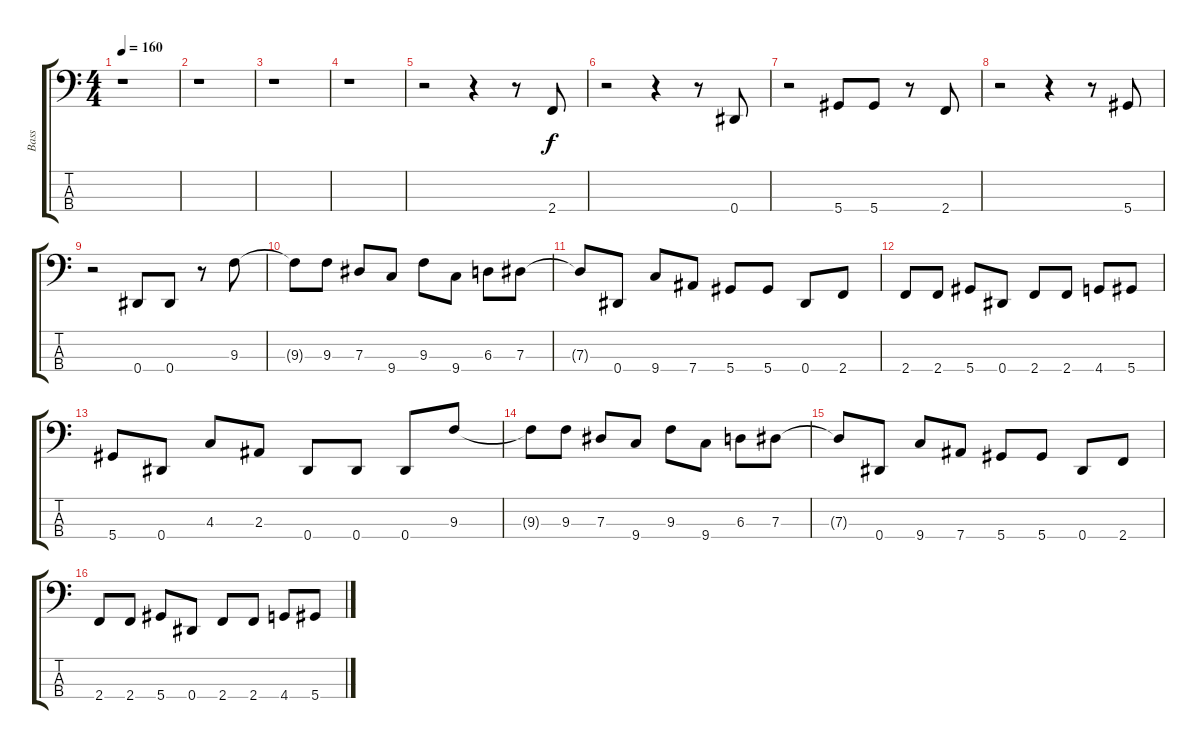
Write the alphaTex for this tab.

\track ("Bass" "Bass") {instrument electricbasspick}
\staff {score tabs}
\tuning (Gb2 Db2 Ab1 Eb1) {hide}
\ts (4 4)
\tempo 160
\clef f4
\ks c
r.1{dy f instrument electricbasspick} |
r.1 |
r.1 |
r.1 |
r.2 r.4 r.8 2.4.8 |
r.2 r.4 r.8 0.4.8 |
r.2 5.4.8 5.4.8 r.8 2.4.8 |
r.2 r.4 r.8 5.4.8 |
r.2 0.4.8 0.4.8 r.8 9.3.8 |
9.3{t}.8 9.3.8 7.3.8 9.4.8 9.3.8 9.4.8 6.3.8 7.3.8 |
7.3{t}.8 0.4.8 9.4.8 7.4.8 5.4.8 5.4.8 0.4.8 2.4.8 |
2.4.8 2.4.8 5.4.8 0.4.8 2.4.8 2.4.8 4.4.8 5.4.8 |
5.4.8 0.4.8 4.3.8 2.3.8 0.4.8 0.4.8 0.4.8 9.3.8 |
9.3{t}.8 9.3.8 7.3.8 9.4.8 9.3.8 9.4.8 6.3.8 7.3.8 |
7.3{t}.8 0.4.8 9.4.8 7.4.8 5.4.8 5.4.8 0.4.8 2.4.8 |
2.4.8 2.4.8 5.4.8 0.4.8 2.4.8 2.4.8 4.4.8 5.4.8
